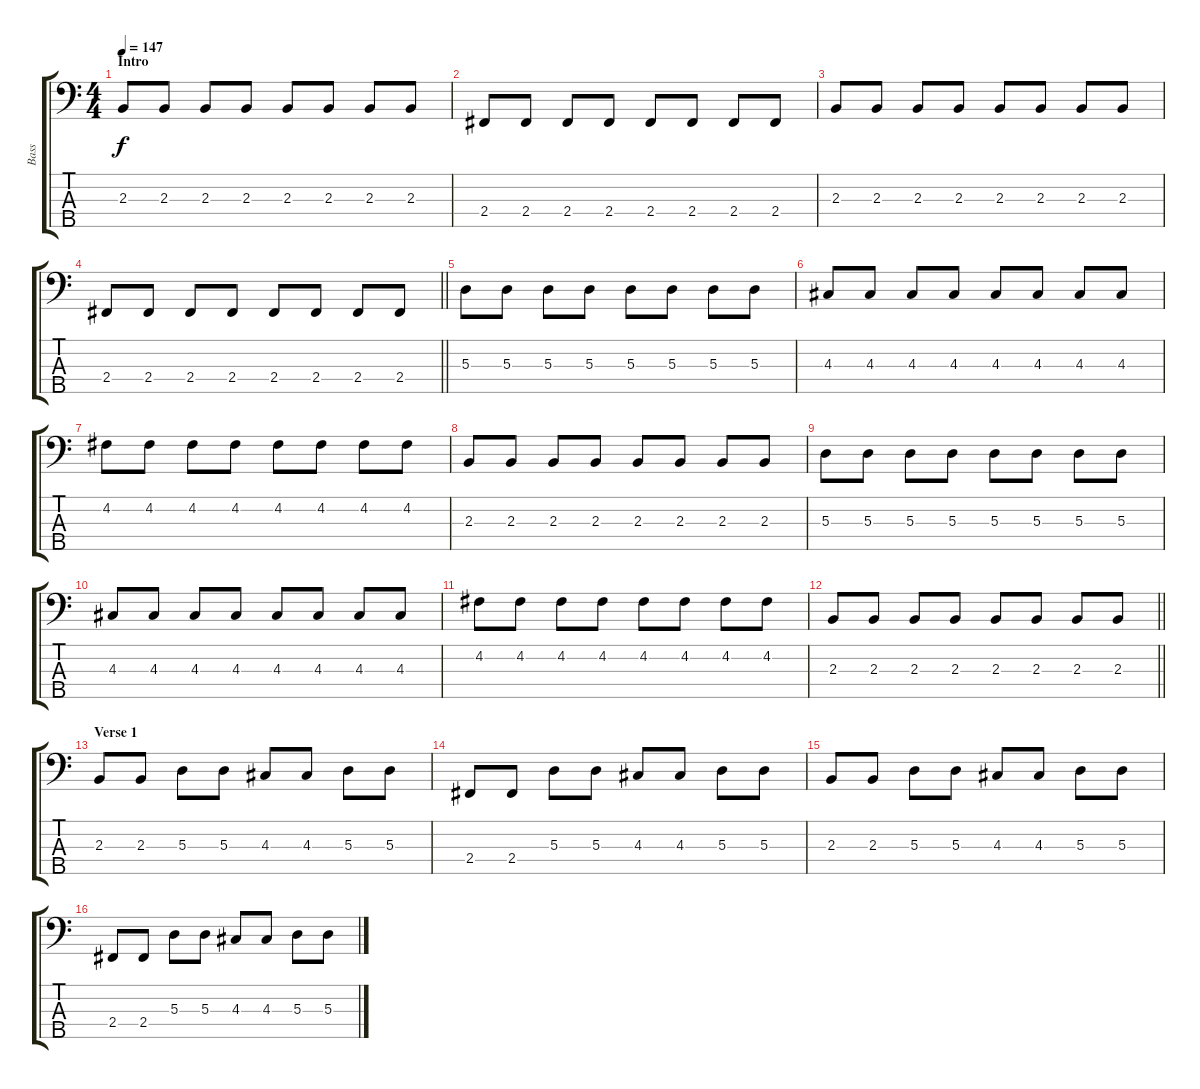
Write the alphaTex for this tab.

\track ("Bass" "Bass") {instrument electricbasspick}
\staff {score tabs}
\tuning (G2 D2 A1 E1 B0) {hide}
\ts (4 4)
\section ("" "Intro")
\tempo 147
\clef f4
\ks c
2.3.8{dy f instrument electricbasspick} 2.3.8 2.3.8 2.3.8 2.3.8 2.3.8 2.3.8 2.3.8 |
2.4.8 2.4.8 2.4.8 2.4.8 2.4.8 2.4.8 2.4.8 2.4.8 |
2.3.8 2.3.8 2.3.8 2.3.8 2.3.8 2.3.8 2.3.8 2.3.8 |
\barLineRight lightlight
2.4.8 2.4.8 2.4.8 2.4.8 2.4.8 2.4.8 2.4.8 2.4.8 |
\section ("" "")
5.3.8 5.3.8 5.3.8 5.3.8 5.3.8 5.3.8 5.3.8 5.3.8 |
4.3.8 4.3.8 4.3.8 4.3.8 4.3.8 4.3.8 4.3.8 4.3.8 |
4.2.8 4.2.8 4.2.8 4.2.8 4.2.8 4.2.8 4.2.8 4.2.8 |
2.3.8 2.3.8 2.3.8 2.3.8 2.3.8 2.3.8 2.3.8 2.3.8 |
5.3.8 5.3.8 5.3.8 5.3.8 5.3.8 5.3.8 5.3.8 5.3.8 |
4.3.8 4.3.8 4.3.8 4.3.8 4.3.8 4.3.8 4.3.8 4.3.8 |
4.2.8 4.2.8 4.2.8 4.2.8 4.2.8 4.2.8 4.2.8 4.2.8 |
\barLineRight lightlight
2.3.8 2.3.8 2.3.8 2.3.8 2.3.8 2.3.8 2.3.8 2.3.8 |
\section ("" "Verse 1")
2.3.8 2.3.8 5.3.8 5.3.8 4.3.8 4.3.8 5.3.8 5.3.8 |
2.4.8 2.4.8 5.3.8 5.3.8 4.3.8 4.3.8 5.3.8 5.3.8 |
2.3.8 2.3.8 5.3.8 5.3.8 4.3.8 4.3.8 5.3.8 5.3.8 |
2.4.8 2.4.8 5.3.8 5.3.8 4.3.8 4.3.8 5.3.8 5.3.8
